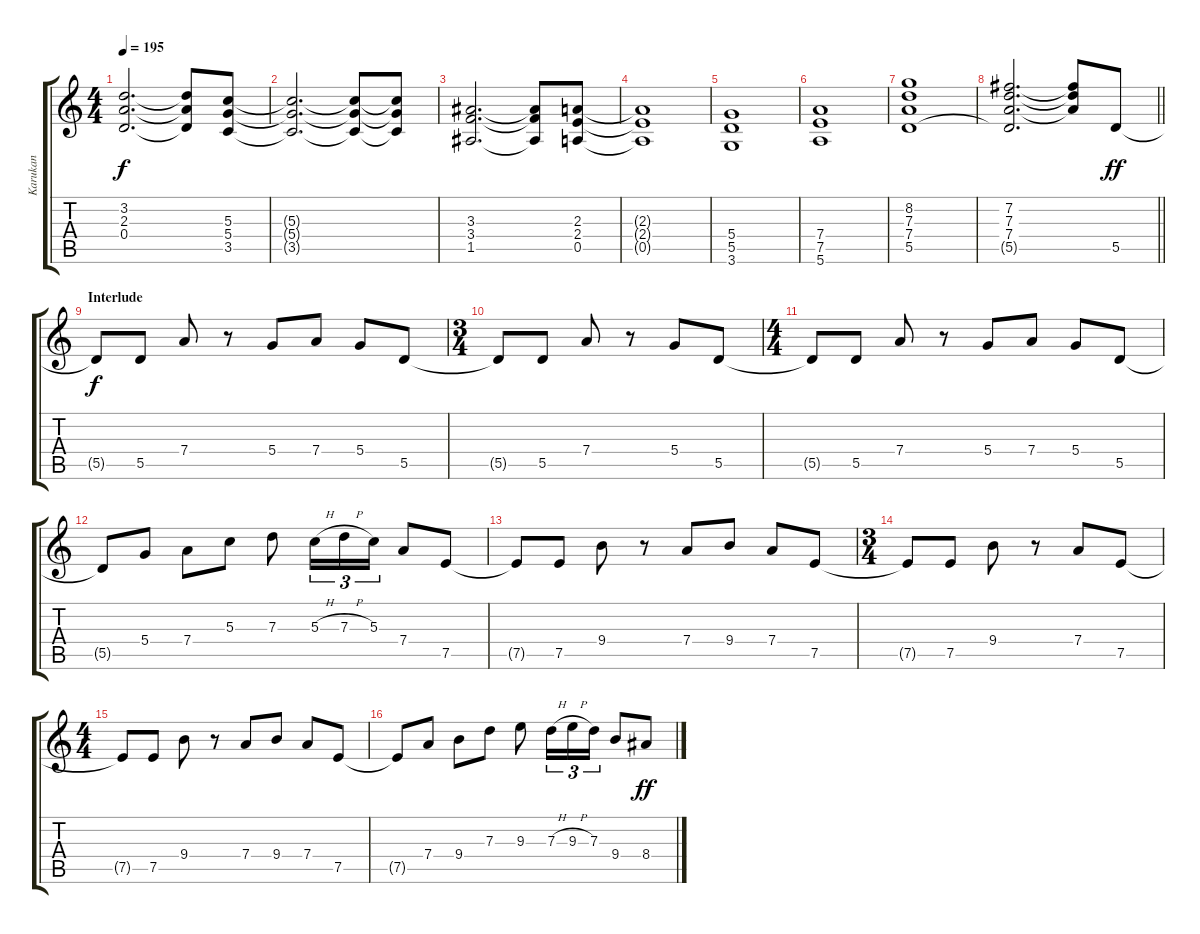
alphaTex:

\track ("Karukan" "Karukan") {instrument distortionguitar}
\staff {score tabs}
\tuning (E4 B3 G3 D3 A2 E2) {hide}
\ts (4 4)
\tempo 195
\clef g2
\ks c
(3.2 2.3 0.4).2{d dy f} (3.2{t} 2.3{t} 0.4{t}).8 (5.3 5.4 3.5).8 |
(5.3{t} 5.4{t} 3.5{t}).2{d} (5.3{t} 5.4{t} 3.5{t}).8 (5.3{t} 5.4{t} 3.5{t}).8 |
(3.3 3.4 1.5).2{d} (3.3{t} 3.4{t} 1.5{t}).8 (2.3 2.4 0.5).8 |
(2.3{t} 2.4{t} 0.5{t}).1 |
(5.4 5.5 3.6).1 |
(7.4 7.5 5.6).1 |
(8.2 7.3 7.4 5.5).1 |
\barLineRight lightlight
(7.2 7.3 7.4 5.5{t}).2{d} (7.2{t} 7.3{t} 7.4{t}).8 5.5.8{dy ff volume 13} |
\section ("" "Interlude")
5.5{t}.8{dy f} 5.5.8 7.4.8 r.8 5.4.8 7.4.8 5.4.8 5.5.8 |
\ts (3 4)
5.5{t}.8 5.5.8 7.4.8 r.8 5.4.8 5.5.8 |
\ts (4 4)
5.5{t}.8 5.5.8 7.4.8 r.8 5.4.8 7.4.8 5.4.8 5.5.8 |
5.5{t}.8 5.4.8 7.4.8 5.3.8 7.3.8 5.3{h}.16{tu (3 2)} 7.3{h}.16{tu (3 2)} 5.3.16{tu (3 2)} 7.4.8 7.5.8 |
7.5{t}.8 7.5.8 9.4.8 r.8 7.4.8 9.4.8 7.4.8 7.5.8 |
\ts (3 4)
7.5{t}.8 7.5.8 9.4.8 r.8 7.4.8 7.5.8 |
\ts (4 4)
7.5{t}.8 7.5.8 9.4.8 r.8 7.4.8 9.4.8 7.4.8 7.5.8 |
7.5{t}.8 7.4.8 9.4.8 7.3.8 9.3.8 7.3{h}.16{tu (3 2)} 9.3{h}.16{tu (3 2)} 7.3.16{tu (3 2)} 9.4.8 8.4.8{dy ff}
